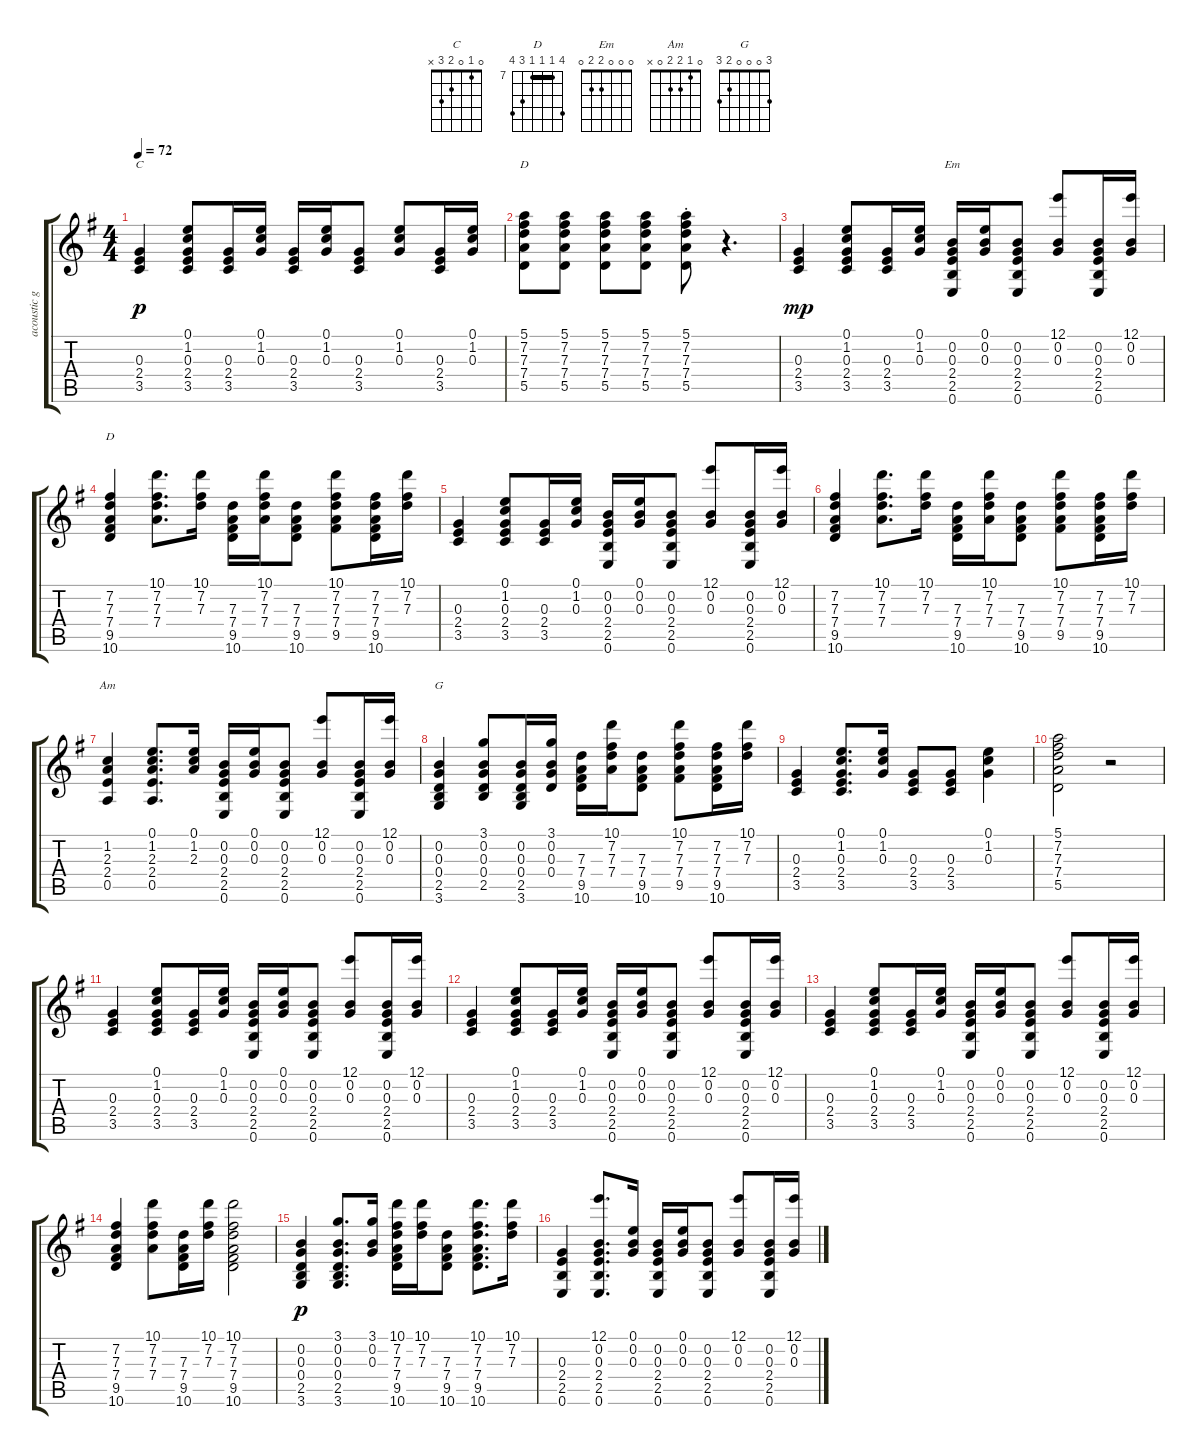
\track ("acoustic guitar (Daniel-miKe)" "acoustic g") {instrument acousticguitarsteel}
\staff {score tabs}
\tuning (E4 B3 G3 D3 A2 E2) {hide}
\chord ("C" 0 1 0 2 3 x)
\chord ("D" 5 7 7 7 5 x) {firstfret 5 barre 5}
\chord ("Em" 0 0 0 2 2 0)
\chord ("D" 10 7 7 7 9 10) {firstfret 7 barre 7}
\chord ("Am" 0 1 2 2 0 x)
\chord ("G" 3 0 0 0 2 3)
\ts (4 4)
\tempo 72
\clef g2
\ks g
(0.3 2.4 3.5).4{ch "C" dy p} (0.1 1.2 0.3 2.4 3.5).8 (0.3 2.4 3.5).16 (0.1 1.2 0.3).16 (0.3 2.4 3.5).16 (0.1 1.2 0.3).16 (0.3 2.4 3.5).8 (0.1 1.2 0.3).8 (0.3 2.4 3.5).16 (0.1 1.2 0.3).16 |
(5.1 7.2 7.3 7.4 5.5).8{ch "D"} (5.1 7.2 7.3 7.4 5.5).8 (5.1 7.2 7.3 7.4 5.5).8 (5.1 7.2 7.3 7.4 5.5).8 (5.1{st} 7.2{st} 7.3{st} 7.4{st} 5.5{st}).8 r.4{d} |
(0.3 2.4 3.5).4{dy mp} (0.1 1.2 0.3 2.4 3.5).8 (0.3 2.4 3.5).16 (0.1 1.2 0.3).16 (0.2 0.3 2.4 2.5 0.6).16{ch "Em"} (0.1 0.2 0.3).16 (0.2 0.3 2.4 2.5 0.6).8 (12.1 0.2 0.3).8 (0.2 0.3 2.4 2.5 0.6).16 (12.1 0.2 0.3).16 |
(7.2 7.3 7.4 9.5 10.6).4{ch "D"} (10.1 7.2 7.3 7.4).8{d} (10.1 7.2 7.3).16 (7.3 7.4 9.5 10.6).16 (10.1 7.2 7.3 7.4).16 (7.3 7.4 9.5 10.6).8 (10.1 7.2 7.3 7.4 9.5).8 (7.2 7.3 7.4 9.5 10.6).16 (10.1 7.2 7.3).16 |
(0.3 2.4 3.5).4 (0.1 1.2 0.3 2.4 3.5).8 (0.3 2.4 3.5).16 (0.1 1.2 0.3).16 (0.2 0.3 2.4 2.5 0.6).16 (0.1 0.2 0.3).16 (0.2 0.3 2.4 2.5 0.6).8 (12.1 0.2 0.3).8 (0.2 0.3 2.4 2.5 0.6).16 (12.1 0.2 0.3).16 |
(7.2 7.3 7.4 9.5 10.6).4 (10.1 7.2 7.3 7.4).8{d} (10.1 7.2 7.3).16 (7.3 7.4 9.5 10.6).16 (10.1 7.2 7.3 7.4).16 (7.3 7.4 9.5 10.6).8 (10.1 7.2 7.3 7.4 9.5).8 (7.2 7.3 7.4 9.5 10.6).16 (10.1 7.2 7.3).16 |
(1.2 2.3 2.4 0.5).4{ch "Am"} (0.1 1.2 2.3 2.4 0.5).8{d} (0.1 1.2 2.3).16 (0.2 0.3 2.4 2.5 0.6).16 (0.1 0.2 0.3).16 (0.2 0.3 2.4 2.5 0.6).8 (12.1 0.2 0.3).8 (0.2 0.3 2.4 2.5 0.6).16 (12.1 0.2 0.3).16 |
(0.2 0.3 0.4 2.5 3.6).4{ch "G"} (3.1 0.2 0.3 0.4 2.5).8 (0.2 0.3 0.4 2.5 3.6).16 (3.1 0.2 0.3 0.4).16 (7.3 7.4 9.5 10.6).16 (10.1 7.2 7.3 7.4).16 (7.3 7.4 9.5 10.6).8 (10.1 7.2 7.3 7.4 9.5).8 (7.2 7.3 7.4 9.5 10.6).16 (10.1 7.2 7.3).16 |
(0.3 2.4 3.5).4 (0.1 1.2 0.3 2.4 3.5).8{d} (0.1 1.2 0.3).16 (0.3 2.4 3.5).8 (0.3 2.4 3.5).8 (0.1 1.2 0.3).4 |
(5.1 7.2 7.3 7.4 5.5).2 r.2 |
(0.3 2.4 3.5).4 (0.1 1.2 0.3 2.4 3.5).8 (0.3 2.4 3.5).16 (0.1 1.2 0.3).16 (0.2 0.3 2.4 2.5 0.6).16 (0.1 0.2 0.3).16 (0.2 0.3 2.4 2.5 0.6).8 (12.1 0.2 0.3).8 (0.2 0.3 2.4 2.5 0.6).16 (12.1 0.2 0.3).16 |
(0.3 2.4 3.5).4 (0.1 1.2 0.3 2.4 3.5).8 (0.3 2.4 3.5).16 (0.1 1.2 0.3).16 (0.2 0.3 2.4 2.5 0.6).16 (0.1 0.2 0.3).16 (0.2 0.3 2.4 2.5 0.6).8 (12.1 0.2 0.3).8 (0.2 0.3 2.4 2.5 0.6).16 (12.1 0.2 0.3).16 |
(0.3 2.4 3.5).4 (0.1 1.2 0.3 2.4 3.5).8 (0.3 2.4 3.5).16 (0.1 1.2 0.3).16 (0.2 0.3 2.4 2.5 0.6).16 (0.1 0.2 0.3).16 (0.2 0.3 2.4 2.5 0.6).8 (12.1 0.2 0.3).8 (0.2 0.3 2.4 2.5 0.6).16 (12.1 0.2 0.3).16 |
(7.2 7.3 7.4 9.5 10.6).4 (10.1 7.2 7.3 7.4).8 (7.3 7.4 9.5 10.6).16 (10.1 7.2 7.3).16 (10.1 7.2 7.3 7.4 9.5 10.6).2 |
(0.2 0.3 0.4 2.5 3.6).4{dy p} (3.1 0.2 0.3 0.4 2.5 3.6).8{d} (3.1 0.2 0.3).16 (10.1 7.2 7.3 7.4 9.5 10.6).16 (10.1 7.2 7.3).16 (7.3 7.4 9.5 10.6).8 (10.1 7.2 7.3 7.4 9.5 10.6).8{d} (10.1 7.2 7.3).16 |
(0.3 2.4 2.5 0.6).4 (12.1 0.2 0.3 2.4 2.5 0.6).8{d} (0.1 0.2 0.3).16 (0.2 0.3 2.4 2.5 0.6).16 (0.1 0.2 0.3).16 (0.2 0.3 2.4 2.5 0.6).8 (12.1 0.2 0.3).8 (0.2 0.3 2.4 2.5 0.6).16 (12.1 0.2 0.3).16
